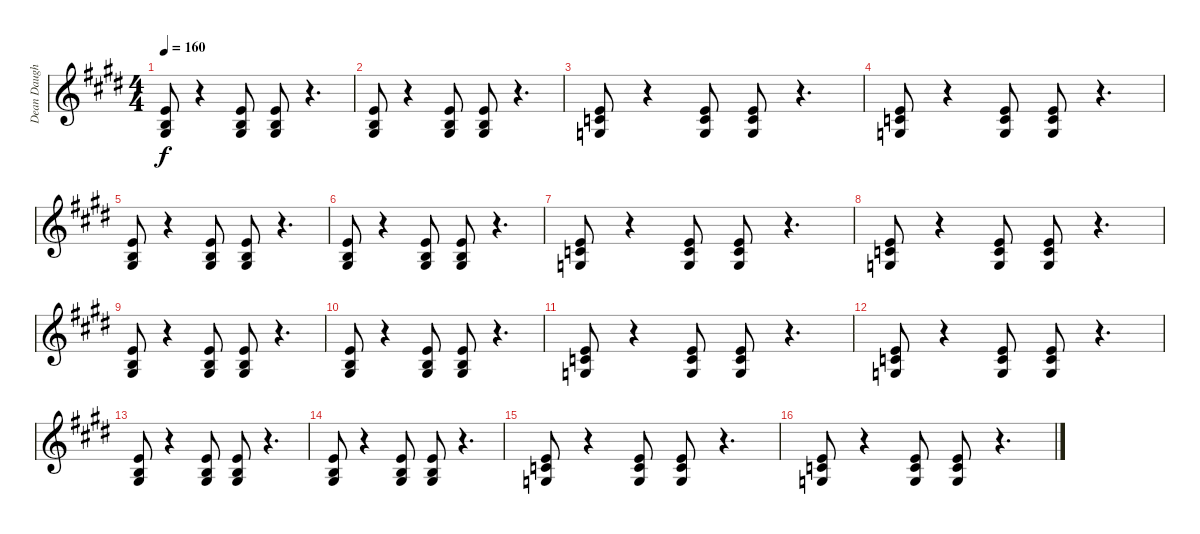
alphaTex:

\track ("Dean Daughtry Keyboards RH" "Dean Daugh") {instrument honkytonkpiano}
\staff {score}
\tuning (E4 B3 G3 D3 A2 E2) {hide}
\ts (4 4)
\tempo 160
\clef g2
\ks e
(0.1 0.2 1.3).8{dy f} r.4 (0.1 0.2 1.3).8 (0.1 0.2 1.3).8 r.4{d} |
(0.1 0.2 1.3).8 r.4 (0.1 0.2 1.3).8 (0.1 0.2 1.3).8 r.4{d} |
(0.1 1.2 0.3).8 r.4 (0.1 1.2 0.3).8 (0.1 1.2 0.3).8 r.4{d} |
(0.1 1.2 0.3).8 r.4 (0.1 1.2 0.3).8 (0.1 1.2 0.3).8 r.4{d} |
(0.1 0.2 1.3).8 r.4 (0.1 0.2 1.3).8 (0.1 0.2 1.3).8 r.4{d} |
(0.1 0.2 1.3).8 r.4 (0.1 0.2 1.3).8 (0.1 0.2 1.3).8 r.4{d} |
(0.1 1.2 0.3).8 r.4 (0.1 1.2 0.3).8 (0.1 1.2 0.3).8 r.4{d} |
(0.1 1.2 0.3).8 r.4 (0.1 1.2 0.3).8 (0.1 1.2 0.3).8 r.4{d} |
(0.1 0.2 1.3).8 r.4 (0.1 0.2 1.3).8 (0.1 0.2 1.3).8 r.4{d} |
(0.1 0.2 1.3).8 r.4 (0.1 0.2 1.3).8 (0.1 0.2 1.3).8 r.4{d} |
(0.1 1.2 0.3).8 r.4 (0.1 1.2 0.3).8 (0.1 1.2 0.3).8 r.4{d} |
(0.1 1.2 0.3).8 r.4 (0.1 1.2 0.3).8 (0.1 1.2 0.3).8 r.4{d} |
(0.1 0.2 1.3).8 r.4 (0.1 0.2 1.3).8 (0.1 0.2 1.3).8 r.4{d} |
(0.1 0.2 1.3).8 r.4 (0.1 0.2 1.3).8 (0.1 0.2 1.3).8 r.4{d} |
(0.1 1.2 0.3).8 r.4 (0.1 1.2 0.3).8 (0.1 1.2 0.3).8 r.4{d} |
(0.1 1.2 0.3).8 r.4 (0.1 1.2 0.3).8 (0.1 1.2 0.3).8 r.4{d}
